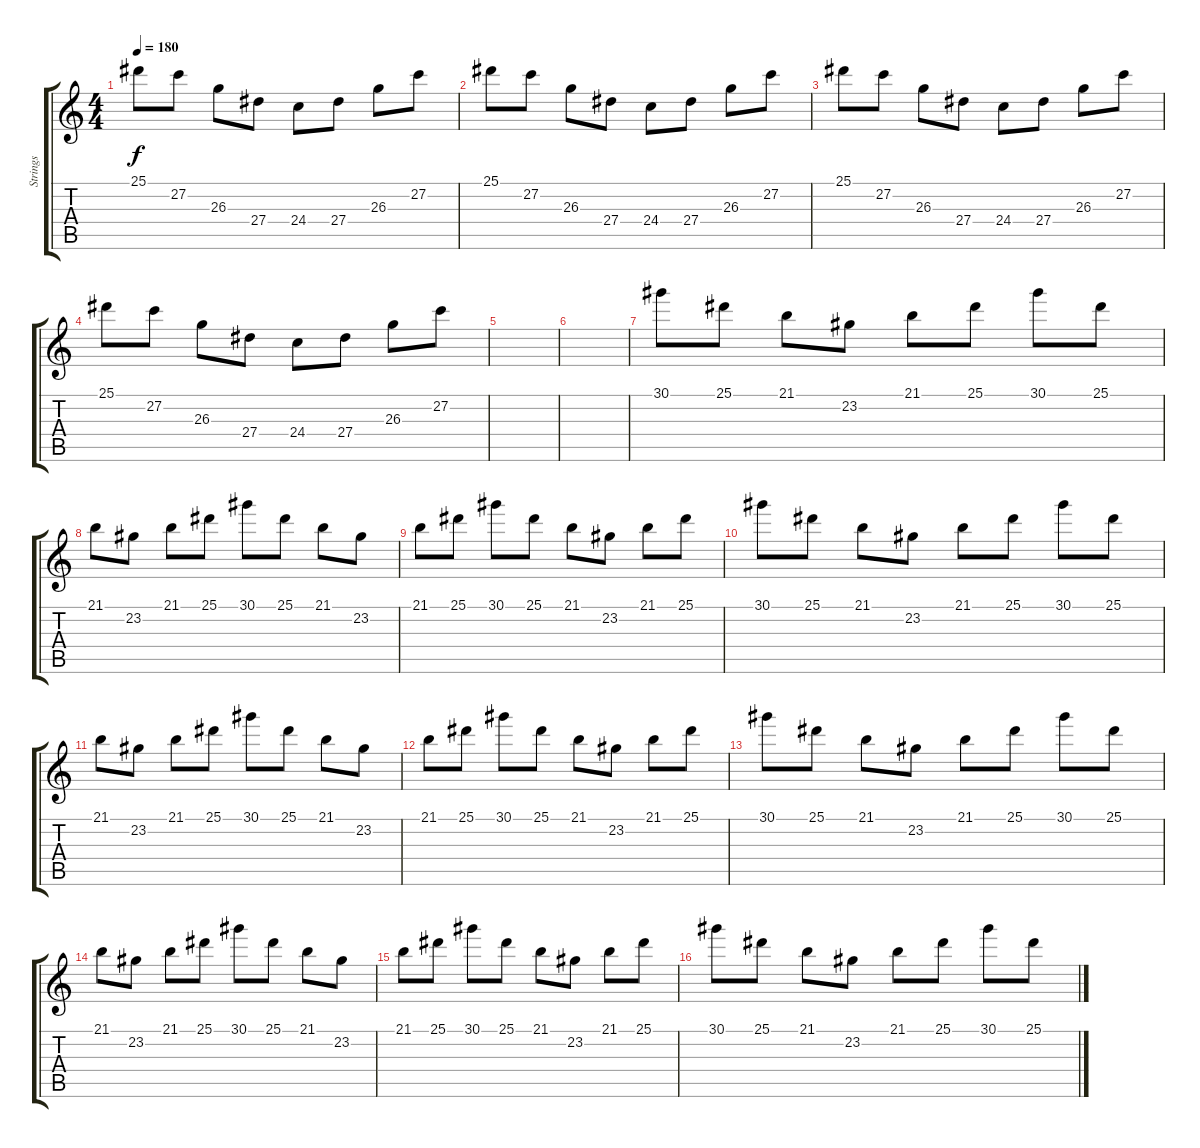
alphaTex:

\track ("Strings" "Strings") {instrument stringensemble1}
\staff {score tabs}
\tuning (D4 A3 F3 C3 G2 C2) {hide}
\ts (4 4)
\tempo 180
\clef g2
\ks c
25.1.8{dy f} 27.2.8 26.3.8 27.4.8 24.4.8 27.4.8 26.3.8 27.2.8 |
25.1.8 27.2.8 26.3.8 27.4.8 24.4.8 27.4.8 26.3.8 27.2.8 |
25.1.8 27.2.8 26.3.8 27.4.8 24.4.8 27.4.8 26.3.8 27.2.8 |
25.1.8 27.2.8 26.3.8 27.4.8 24.4.8 27.4.8 26.3.8 27.2.8 |
|
|
30.1.8 25.1.8 21.1.8 23.2.8 21.1.8 25.1.8 30.1.8 25.1.8 |
21.1.8 23.2.8 21.1.8 25.1.8 30.1.8 25.1.8 21.1.8 23.2.8 |
21.1.8 25.1.8 30.1.8 25.1.8 21.1.8 23.2.8 21.1.8 25.1.8 |
30.1.8 25.1.8 21.1.8 23.2.8 21.1.8 25.1.8 30.1.8 25.1.8 |
21.1.8 23.2.8 21.1.8 25.1.8 30.1.8 25.1.8 21.1.8 23.2.8 |
21.1.8 25.1.8 30.1.8 25.1.8 21.1.8 23.2.8 21.1.8 25.1.8 |
30.1.8 25.1.8 21.1.8 23.2.8 21.1.8 25.1.8 30.1.8 25.1.8 |
21.1.8 23.2.8 21.1.8 25.1.8 30.1.8 25.1.8 21.1.8 23.2.8 |
21.1.8 25.1.8 30.1.8 25.1.8 21.1.8 23.2.8 21.1.8 25.1.8 |
30.1.8 25.1.8 21.1.8 23.2.8 21.1.8 25.1.8 30.1.8 25.1.8
